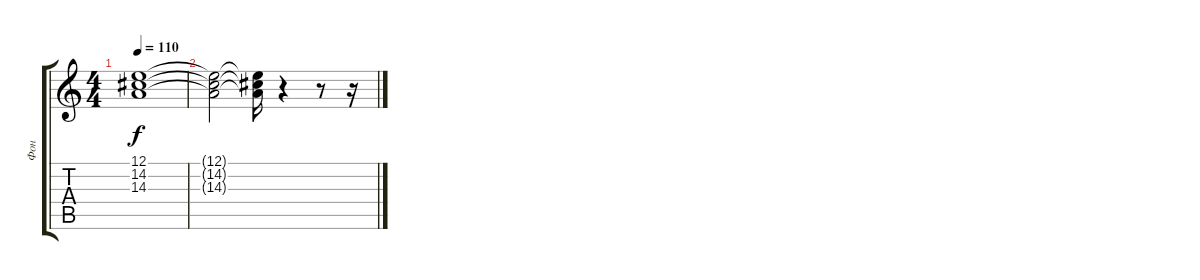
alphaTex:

\track ("Фон" "Фон") {instrument choiraahs}
\staff {score tabs}
\tuning (E4 B3 G3 D3 A2 E2) {hide}
\ts (4 4)
\tempo 110
\clef g2
\ks c
(12.1 14.2 14.3).1{dy f} |
(12.1{t} 14.2{t} 14.3{t}).2 (12.1{t} 14.2{t} 14.3{t}).16 r.4 r.8 r.16
